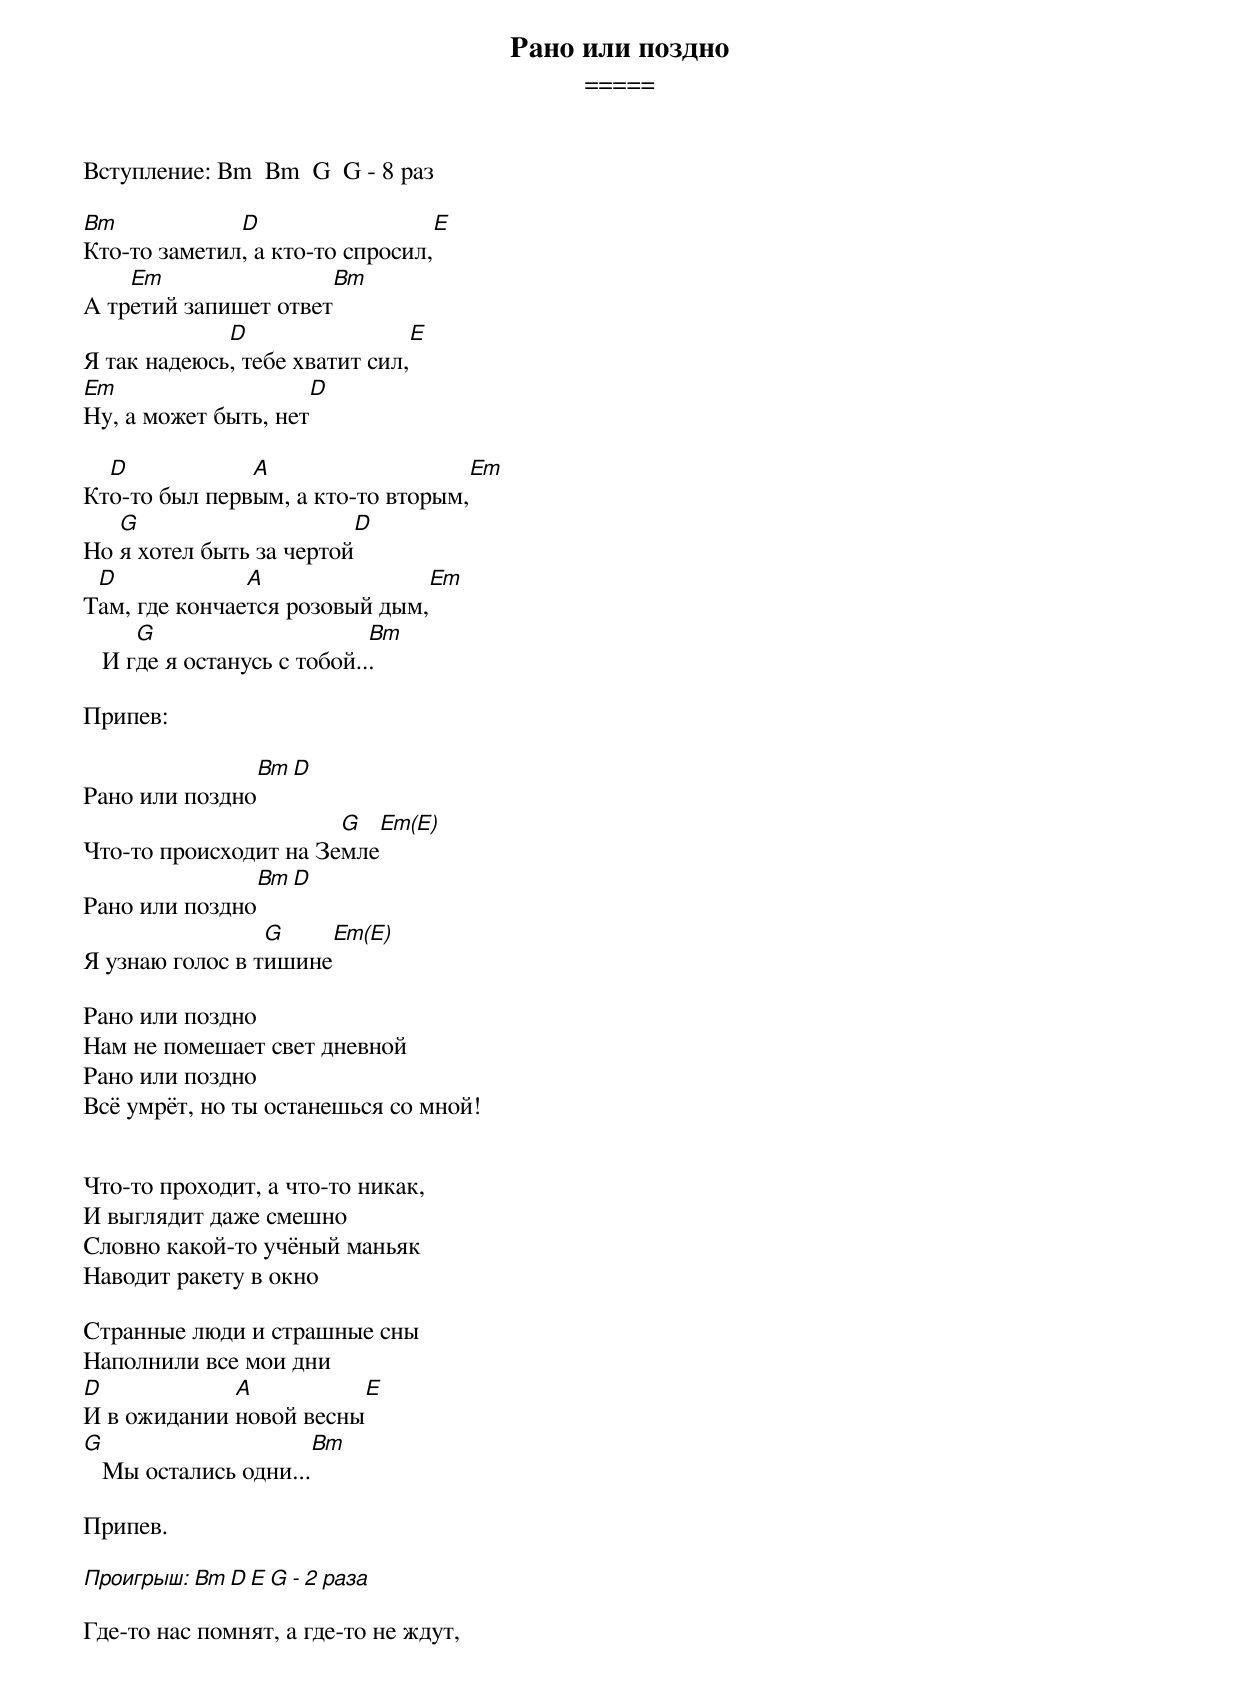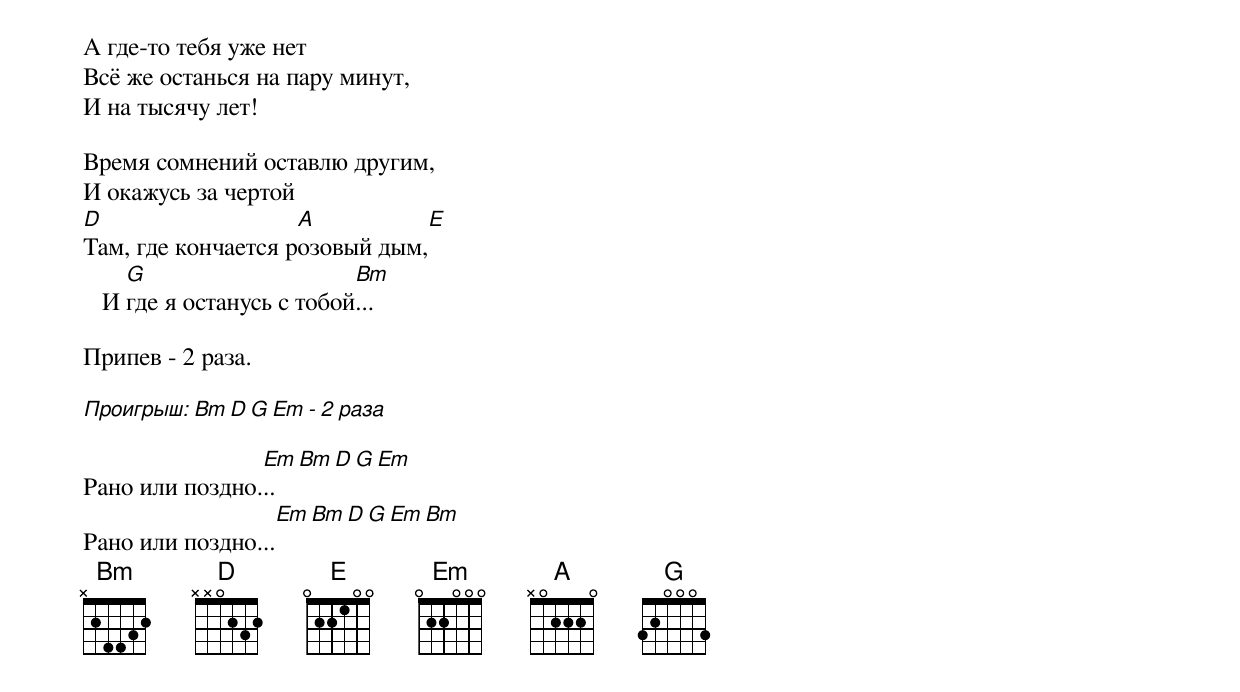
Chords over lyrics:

Рано или поздно
=====

Вступление: Bm  Bm  G  G - 8 раз

Bm            D                          E
Кто-то заметил, а кто-то спросил,
    Em                    Bm
А третий запишет ответ
             D                        E
Я так надеюсь, тебе хватит сил,
Em                          D
Ну, а может быть, нет

  D            A                           Em
Кто-то был первым, а кто-то вторым,
   G                         D
Но я хотел быть за чертой
 D             A                   Em
Там, где кончается розовый дым,
      G                      Bm
   И где я останусь с тобой...

Припев:

                   Bm        D
Рано или поздно
                       G              Em(E)
Что-то происходит на Земле
                   Bm        D
Рано или поздно
                 G              Em(E)
Я узнаю голос в тишине

Рано или поздно
Нам не помешает свет дневной
Рано или поздно
Всё умрёт, но ты останешься со мной!


Что-то проходит, а что-то никак,
И выглядит даже смешно
Словно какой-то учёный маньяк
Наводит ракету в окно

Странные люди и страшные сны
Наполнили все мои дни
D            A                     E
И в ожидании новой весны
G                      Bm
   Мы остались одни...

Припев.

Проигрыш: Bm  D  E  G - 2 раза

Где-то нас помнят, а где-то не ждут,
А где-то тебя уже нет
Всё же останься на пару минут,
И на тысячу лет!

Время сомнений оставлю другим,
И окажусь за чертой
D                   A                     E
Там, где кончается розовый дым,
     G                     Bm
   И где я останусь с тобой...

Припев - 2 раза.

Проигрыш: Bm  D  G  Em - 2 раза

                Em         Bm        D  G  Em
Рано или поздно...
                     Em         Bm        D  G  Em  Bm
Рано или поздно...
